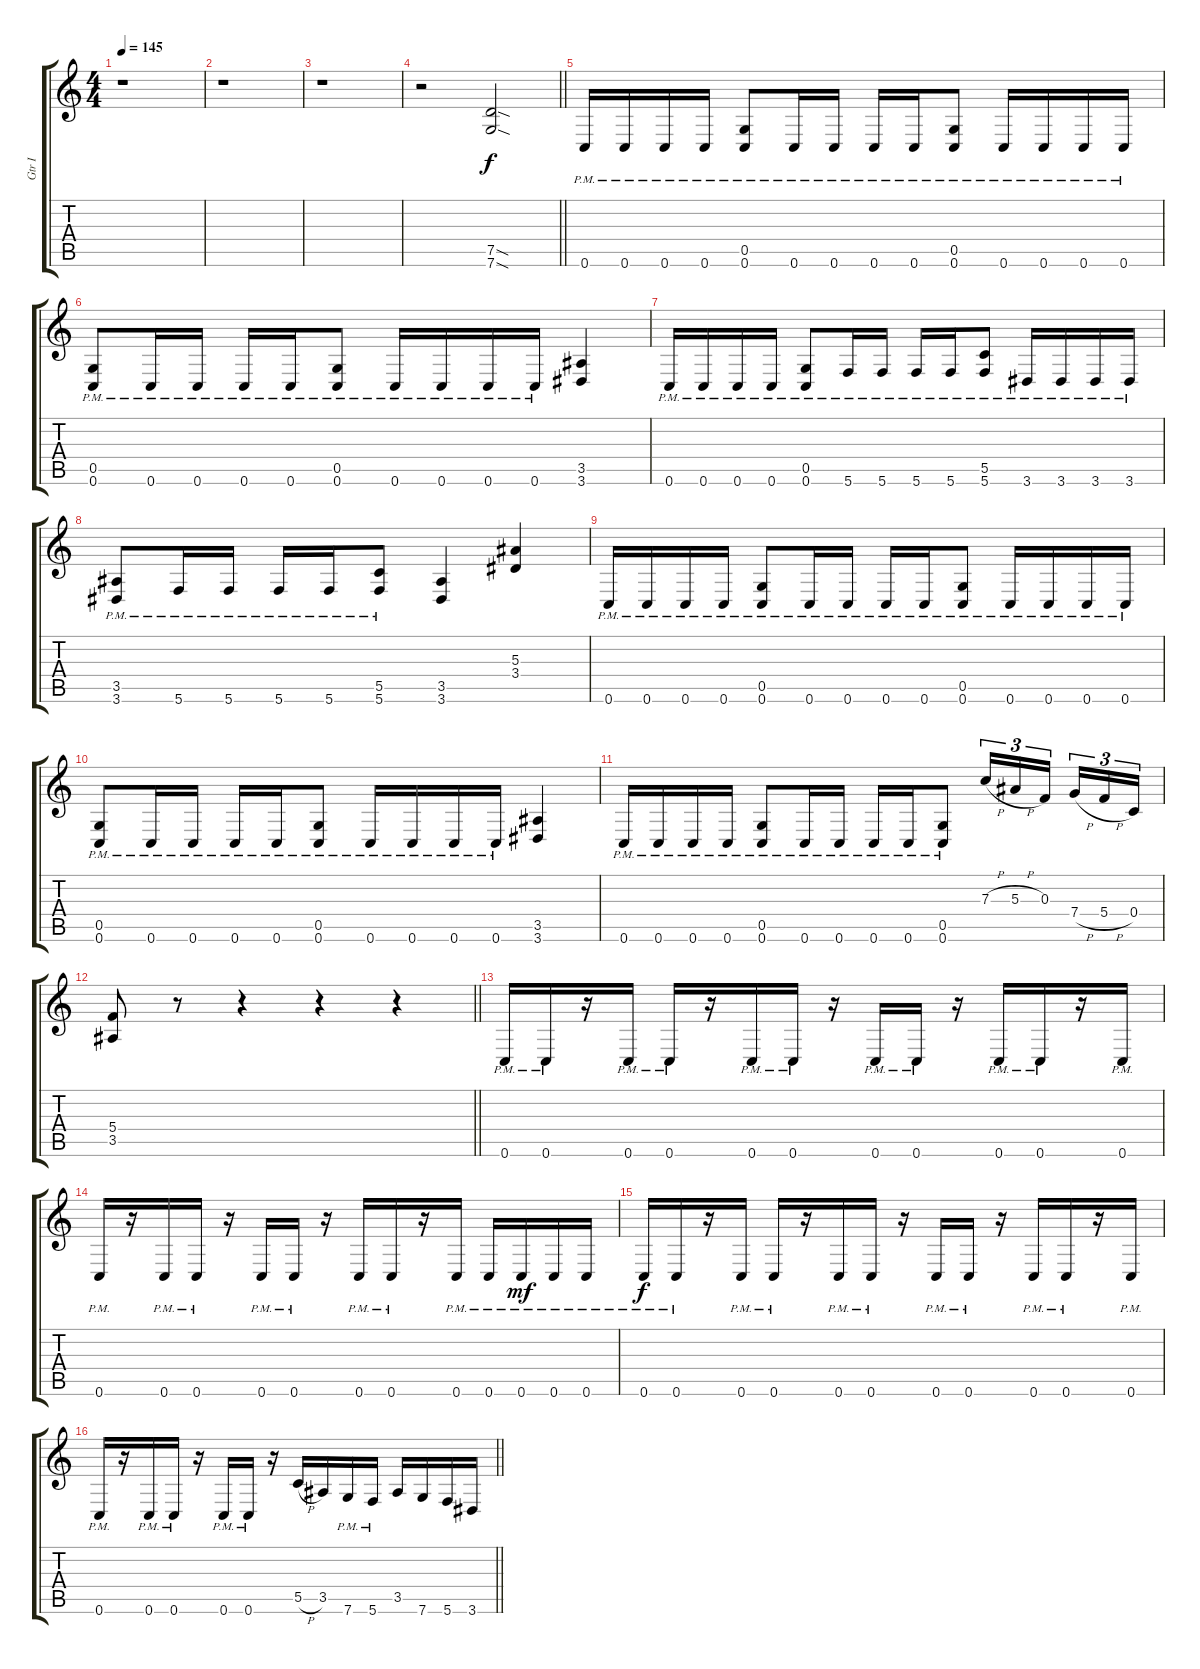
\track ("Gtr I" "Gtr I") {instrument distortionguitar}
\staff {score tabs}
\tuning (D4 A3 F3 C3 G2 C2) {hide}
\ts (4 4)
\tempo 145
\clef g2
\ks c
r.1{dy f instrument distortionguitar} |
r.1 |
r.1 |
\barLineRight lightlight
r.2 (7.5{sod} 7.6{sod}).2 |
0.6{pm}.16 0.6{pm}.16 0.6{pm}.16 0.6{pm}.16 (0.5{pm} 0.6{pm}).8 0.6{pm}.16 0.6{pm}.16 0.6{pm}.16 0.6{pm}.16 (0.5{pm} 0.6{pm}).8 0.6{pm}.16 0.6{pm}.16 0.6{pm}.16 0.6{pm}.16 |
(0.5{pm} 0.6{pm}).8 0.6{pm}.16 0.6{pm}.16 0.6{pm}.16 0.6{pm}.16 (0.5{pm} 0.6{pm}).8 0.6{pm}.16 0.6{pm}.16 0.6{pm}.16 0.6{pm}.16 (3.5 3.6).4 |
0.6{pm}.16 0.6{pm}.16 0.6{pm}.16 0.6{pm}.16 (0.5{pm} 0.6{pm}).8 5.6{pm}.16 5.6{pm}.16 5.6{pm}.16 5.6{pm}.16 (5.5{pm} 5.6{pm}).8 3.6{pm}.16 3.6{pm}.16 3.6{pm}.16 3.6{pm}.16 |
(3.5{pm} 3.6{pm}).8 5.6{pm}.16 5.6{pm}.16 5.6{pm}.16 5.6{pm}.16 (5.5{pm} 5.6{pm}).8 (3.5 3.6).4 (5.3 3.4).4 |
0.6{pm}.16 0.6{pm}.16 0.6{pm}.16 0.6{pm}.16 (0.5{pm} 0.6{pm}).8 0.6{pm}.16 0.6{pm}.16 0.6{pm}.16 0.6{pm}.16 (0.5{pm} 0.6{pm}).8 0.6{pm}.16 0.6{pm}.16 0.6{pm}.16 0.6{pm}.16 |
(0.5{pm} 0.6{pm}).8 0.6{pm}.16 0.6{pm}.16 0.6{pm}.16 0.6{pm}.16 (0.5{pm} 0.6{pm}).8 0.6{pm}.16 0.6{pm}.16 0.6{pm}.16 0.6{pm}.16 (3.5 3.6).4 |
0.6{pm}.16 0.6{pm}.16 0.6{pm}.16 0.6{pm}.16 (0.5{pm} 0.6{pm}).8 0.6{pm}.16 0.6{pm}.16 0.6{pm}.16 0.6{pm}.16 (0.5{pm} 0.6{pm}).8 7.3{h}.16{tu (3 2)} 5.3{h}.16{tu (3 2)} 0.3.16{tu (3 2) beam splitsecondary} 7.4{h}.16{tu (3 2)} 5.4{h}.16{tu (3 2)} 0.4.16{tu (3 2)} |
\barLineRight lightlight
(5.4 3.5).8 r.8 r.4 r.4 r.4 |
0.6{pm}.16 0.6{pm}.16 r.16 0.6{pm}.16 0.6{pm}.16 r.16 0.6{pm}.16 0.6{pm}.16 r.16 0.6{pm}.16 0.6{pm}.16 r.16 0.6{pm}.16 0.6{pm}.16 r.16 0.6{pm}.16 |
0.6{pm}.16 r.16 0.6{pm}.16 0.6{pm}.16 r.16 0.6{pm}.16 0.6{pm}.16 r.16 0.6{pm}.16 0.6{pm}.16 r.16 0.6{pm}.16 0.6{pm}.16 0.6{pm}.16{dy mf} 0.6{pm}.16 0.6{pm}.16 |
0.6{pm}.16{dy f} 0.6{pm}.16 r.16 0.6{pm}.16 0.6{pm}.16 r.16 0.6{pm}.16 0.6{pm}.16 r.16 0.6{pm}.16 0.6{pm}.16 r.16 0.6{pm}.16 0.6{pm}.16 r.16 0.6{pm}.16 |
\barLineRight lightlight
0.6{pm}.16 r.16 0.6{pm}.16 0.6{pm}.16 r.16 0.6{pm}.16 0.6{pm}.16 r.16 5.5{h}.16 3.5.16 7.6{pm}.16 5.6{pm}.16 3.5.16 7.6.16 5.6.16 3.6.16
